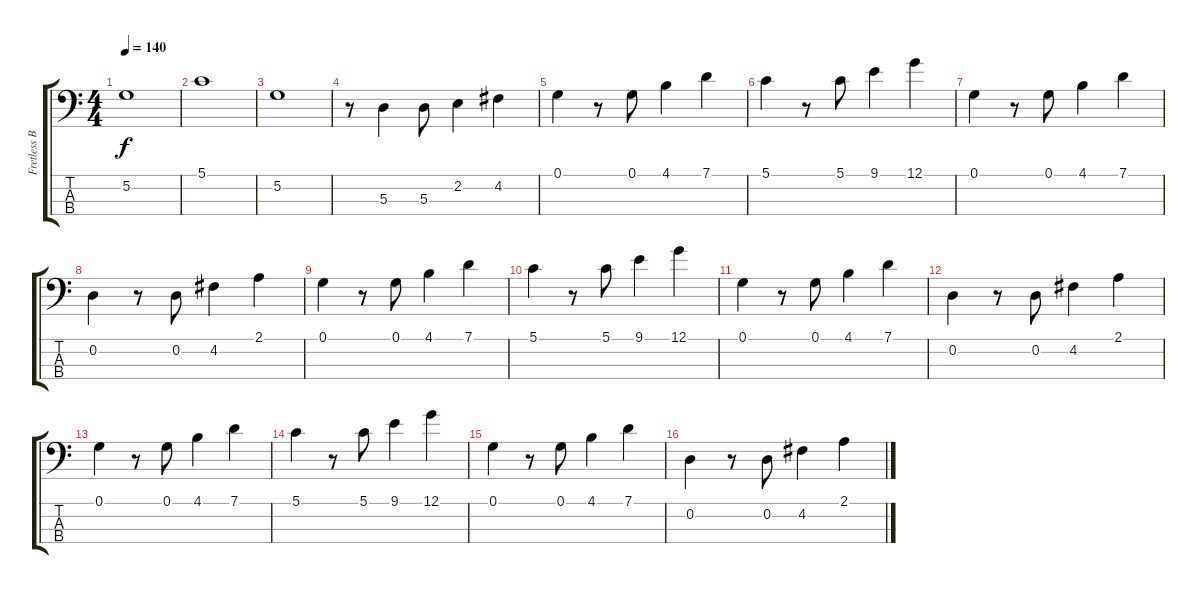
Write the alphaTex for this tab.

\track ("Fretless Bass" "Fretless B") {instrument fretlessbass}
\staff {score tabs}
\tuning (G2 D2 A1 E1) {hide}
\ts (4 4)
\tempo 140
\clef f4
\ks c
5.2.1{dy f instrument fretlessbass} |
5.1.1 |
5.2.1 |
r.8 5.3.4 5.3.8 2.2.4 4.2.4 |
0.1.4 r.8 0.1.8 4.1.4 7.1.4 |
5.1.4 r.8 5.1.8 9.1.4 12.1.4 |
0.1.4 r.8 0.1.8 4.1.4 7.1.4 |
0.2.4 r.8 0.2.8 4.2.4 2.1.4 |
0.1.4 r.8 0.1.8 4.1.4 7.1.4 |
5.1.4 r.8 5.1.8 9.1.4 12.1.4 |
0.1.4 r.8 0.1.8 4.1.4 7.1.4 |
0.2.4 r.8 0.2.8 4.2.4 2.1.4 |
0.1.4 r.8 0.1.8 4.1.4 7.1.4 |
5.1.4 r.8 5.1.8 9.1.4 12.1.4 |
0.1.4 r.8 0.1.8 4.1.4 7.1.4 |
0.2.4 r.8 0.2.8 4.2.4 2.1.4
